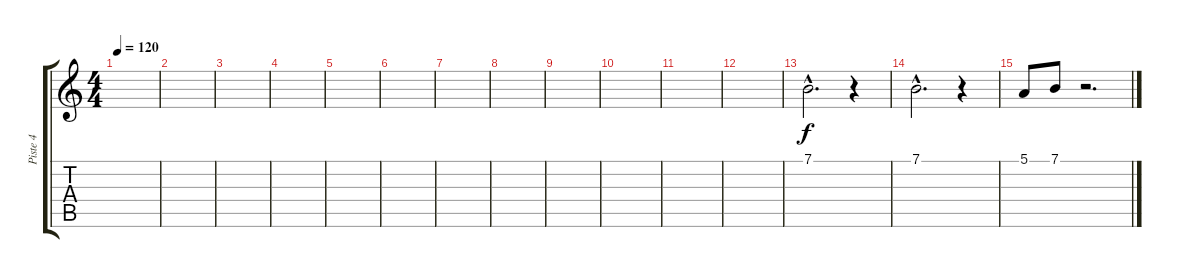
\track ("Piste 4" "Piste 4") {instrument lead4chiff}
\staff {score tabs}
\tuning (E4 B3 G3 D3 A2 E2) {hide}
\ts (4 4)
\tempo 120
\clef g2
\ks c
|
|
|
|
|
|
|
|
|
|
|
|
7.1{hac}.2{d} r.4 |
7.1{hac}.2{d} r.4 |
5.1.8 7.1.8 r.2{d}
